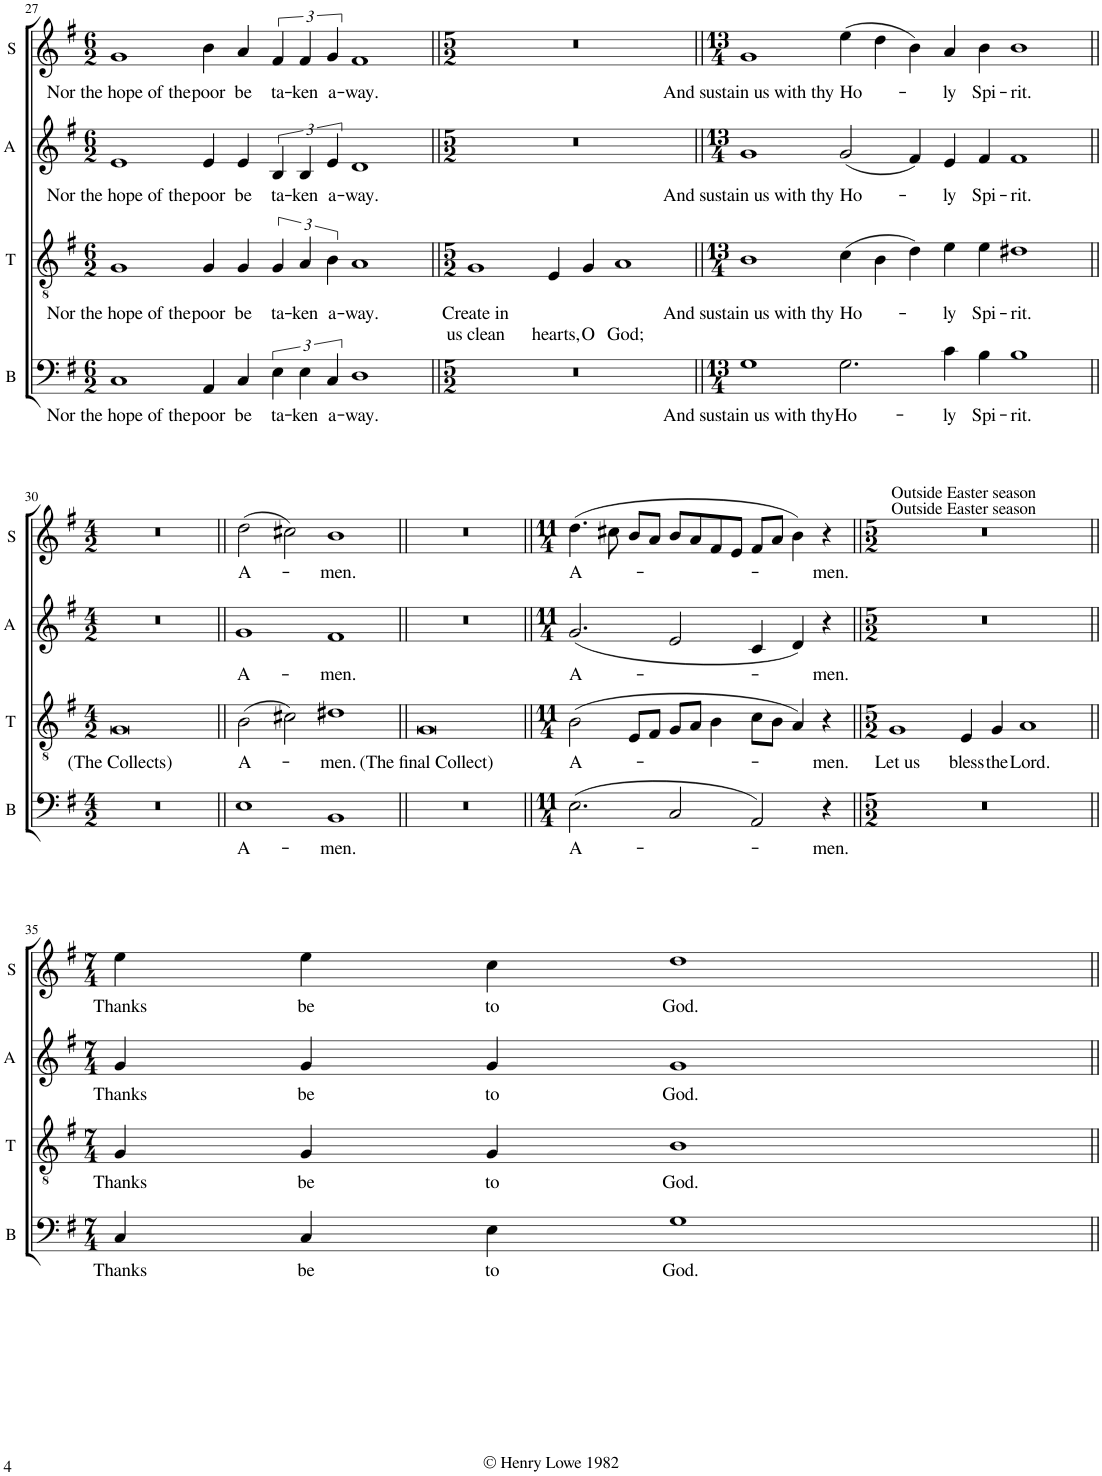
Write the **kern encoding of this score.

**kern	**text	**kern	**text	**text	**kern	**text	**kern	**text
*part4	*part4	*part3	*part3	*part3	*part2	*part2	*part1	*part1
*staff4	*staff4	*staff3	*staff3	*staff3	*staff2	*staff2	*staff1	*staff1
*I"Bass	*	*I"Tenor	*	*	*I"Alto	*	*I"Soprano	*
*I'B	*	*I'T	*	*	*I'A	*	*I'S	*
!!LO:PB:g=z
*clefF4	*	*clefGv2	*	*	*clefG2	*	*clefG2	*
*k[f#]	*	*k[f#]	*	*	*k[f#]	*	*k[f#]	*
*M6/2	*	*M6/2	*	*	*M6/2	*	*M6/2	*
=27	=27	=27	=27	=27	=27	=27	=27	=27
!	!LO:LY:b	!	!LO:LY:b	!	!	!LO:LY:b	!	!LO:LY:b
1C	Nor the hope of the	1G	Nor the hope of the	.	1e	Nor the hope of the	1g	Nor the hope of the
!	!LO:LY:b	!	!LO:LY:b	!	!	!LO:LY:b	!	!LO:LY:b
4AA/	poor	4G/	poor	.	4e/	poor	4b\	poor
!	!LO:LY:b	!	!LO:LY:b	!	!	!LO:LY:b	!	!LO:LY:b
4C/	be	4G/	be	.	4e/	be	4a/	be
!	!LO:LY:b	!	!LO:LY:b	!	!	!LO:LY:b	!	!LO:LY:b
6E\	ta-	6G/	ta-	.	6B/	ta-	6f#/	ta-
!	!LO:LY:b	!	!LO:LY:b	!	!	!LO:LY:b	!	!LO:LY:b
6E\	-ken	6A/	-ken	.	6B/	-ken	6f#/	-ken
!	!LO:LY:b	!	!LO:LY:b	!	!	!LO:LY:b	!	!LO:LY:b
6C/	a-	6B\	a-	.	6e/	a-	6g/	a-
!	!LO:LY:b	!	!LO:LY:b	!	!	!LO:LY:b	!	!LO:LY:b
1D	-way.	1A	-way.	.	1d	-way.	1f#	-way.
=28||	=28||	=28||	=28||	=28||	=28||	=28||	=28||	=28||
*M5/2	*	*M5/2	*	*	*M5/2	*	*M5/2	*
!	!	!	!LO:LY:b	!LO:LY:b	!	!	!	!
2%5r	.	1G	Create in	us clean	2%5r	.	2%5r	.
!	!	!	!	!LO:LY:b	!	!	!	!
.	.	4E/	.	hearts,	.	.	.	.
!	!	!	!	!LO:LY:b	!	!	!	!
.	.	4G/	.	O	.	.	.	.
!	!	!	!	!LO:LY:b	!	!	!	!
.	.	1A	.	God;	.	.	.	.
=29||	=29||	=29||	=29||	=29||	=29||	=29||	=29||	=29||
*M13/4	*	*M13/4	*	*	*M13/4	*	*M13/4	*
!	!LO:LY:b	!	!LO:LY:b	!	!	!LO:LY:b	!	!LO:LY:b
1G	And sustain us with thy	1B	And sustain us with thy	.	1g	And sustain us with thy	1g	And sustain us with thy
!	!LO:LY:b	!	!LO:LY:b	!	!	!LO:LY:b	!	!LO:LY:b
2.G\	Ho-	(4c\	Ho-	.	(2g/	Ho-	(4ee\	Ho-
.	.	4B\	.	.	.	.	4dd\	.
.	.	4d\)	.	.	4f#/)	.	4b\)	.
!	!LO:LY:b	!	!LO:LY:b	!	!	!LO:LY:b	!	!LO:LY:b
4c\	-ly	4e\	-ly	.	4e/	-ly	4a/	-ly
!	!LO:LY:b	!	!LO:LY:b	!	!	!LO:LY:b	!	!LO:LY:b
4B\	Spi-	4e\	Spi-	.	4f#/	Spi-	4b\	Spi-
!	!LO:LY:b	!	!LO:LY:b	!	!	!LO:LY:b	!	!LO:LY:b
1B	-rit.	1d#X	-rit.	.	1f#	-rit.	1b	-rit.
!!LO:LB:g=z
=30||	=30||	=30||	=30||	=30||	=30||	=30||	=30||	=30||
*M4/2	*	*M4/2	*	*	*M4/2	*	*M4/2	*
!	!	!	!LO:LY:b	!	!	!	!	!
0r	.	0G	(The Collects)	.	0r	.	0r	.
=31||	=31||	=31||	=31||	=31||	=31||	=31||	=31||	=31||
!	!LO:LY:b	!	!LO:LY:b	!	!	!LO:LY:b	!	!LO:LY:b
1E	A-	(2B\	A-	.	1g	A-	(2dd\	A-
.	.	2c#X\)	.	.	.	.	2cc#X\)	.
!	!LO:LY:b	!	!LO:LY:b	!	!	!LO:LY:b	!	!LO:LY:b
1BB	-men.	1d#X	-men.	.	1f#	-men.	1b	-men.
=32||	=32||	=32||	=32||	=32||	=32||	=32||	=32||	=32||
!	!	!	!LO:LY:b	!	!	!	!	!
0r	.	0G	(The final Collect)	.	0r	.	0r	.
=33||	=33||	=33||	=33||	=33||	=33||	=33||	=33||	=33||
*M11/4	*	*M11/4	*	*	*M11/4	*	*M11/4	*
!	!LO:LY:b	!	!LO:LY:b	!	!	!LO:LY:b	!	!LO:LY:b
(2.E\	A-	(2B\	A-	.	(2.g/	A-	(4.dd\	A-
.	.	.	.	.	.	.	8cc#X\	.
.	.	8E/L	.	.	.	.	8b/L	.
.	.	8F#/J	.	.	.	.	8a/J	.
2C/	.	8G/L	.	.	2e/	.	8b/L	.
.	.	8A/J	.	.	.	.	8a/	.
.	.	4B\	.	.	.	.	8f#/	.
.	.	.	.	.	.	.	8e/J	.
2AA/)	.	8c\L	.	.	4c/	.	8f#/L	.
.	.	8B\J	.	.	.	.	8a/J	.
.	.	4A/)	.	.	4d/)	.	4b\)	.
!	!LO:LY:b	!	!LO:LY:b	!	!	!LO:LY:b	!	!LO:LY:b
4r	-men.	4r	-men.	.	4r	-men.	4r	-men.
=34||	=34||	=34||	=34||	=34||	=34||	=34||	=34||	=34||
*M5/2	*	*M5/2	*	*	*M5/2	*	*M5/2	*
!	!	!	!	!	!	!	!LO:TX:a:t=Outside Easter season	!
!	!	!	!	!	!	!	!LO:TX:a:t=Outside Easter season	!
!	!	!	!LO:LY:b	!	!	!	!	!
2%5r	.	1G	Let us	.	2%5r	.	2%5r	.
!	!	!	!LO:LY:b	!	!	!	!	!
.	.	4E/	bless	.	.	.	.	.
!	!	!	!LO:LY:b	!	!	!	!	!
.	.	4G/	the	.	.	.	.	.
!	!	!	!LO:LY:b	!	!	!	!	!
.	.	1A	Lord.	.	.	.	.	.
!!LO:LB:g=z
=35||	=35||	=35||	=35||	=35||	=35||	=35||	=35||	=35||
*M7/4	*	*M7/4	*	*	*M7/4	*	*M7/4	*
!	!LO:LY:b	!	!LO:LY:b	!	!	!LO:LY:b	!	!LO:LY:b
4C/	Thanks	4G/	Thanks	.	4g/	Thanks	4ee\	Thanks
!	!LO:LY:b	!	!LO:LY:b	!	!	!LO:LY:b	!	!LO:LY:b
4C/	be	4G/	be	.	4g/	be	4ee\	be
!	!LO:LY:b	!	!LO:LY:b	!	!	!LO:LY:b	!	!LO:LY:b
4E\	to	4G/	to	.	4g/	to	4cc\	to
!	!LO:LY:b	!	!LO:LY:b	!	!	!LO:LY:b	!	!LO:LY:b
1G	God.	1B	God.	.	1g	God.	1dd	God.
=||	=||	=||	=||	=||	=||	=||	=||	=||
*-	*-	*-	*-	*-	*-	*-	*-	*-
